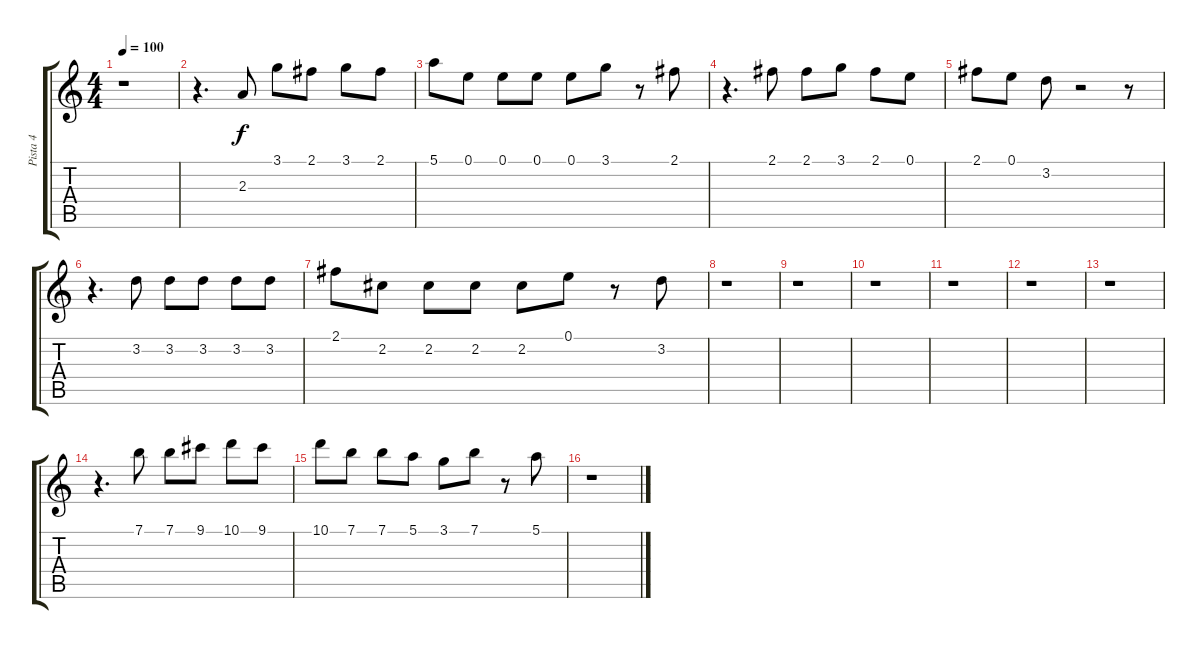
\track ("Pista 4" "Pista 4") {instrument distortionguitar}
\staff {score tabs}
\tuning (E4 B3 G3 D3 A2 E2) {hide}
\ts (4 4)
\tempo 100
\clef g2
\ks c
r.1{dy f} |
r.4{d} 2.3.8 3.1.8 2.1.8 3.1.8 2.1.8 |
5.1.8 0.1.8 0.1.8 0.1.8 0.1.8 3.1.8 r.8 2.1.8 |
r.4{d} 2.1.8 2.1.8 3.1.8 2.1.8 0.1.8 |
2.1.8 0.1.8 3.2.8 r.2 r.8 |
r.4{d} 3.2.8 3.2.8 3.2.8 3.2.8 3.2.8 |
2.1.8 2.2.8 2.2.8 2.2.8 2.2.8 0.1.8 r.8 3.2.8 |
r.1 |
r.1 |
r.1 |
r.1 |
r.1 |
r.1 |
r.4{d} 7.1.8 7.1.8 9.1.8 10.1.8 9.1.8 |
10.1.8 7.1.8 7.1.8 5.1.8 3.1.8 7.1.8 r.8 5.1.8 |
r.1
